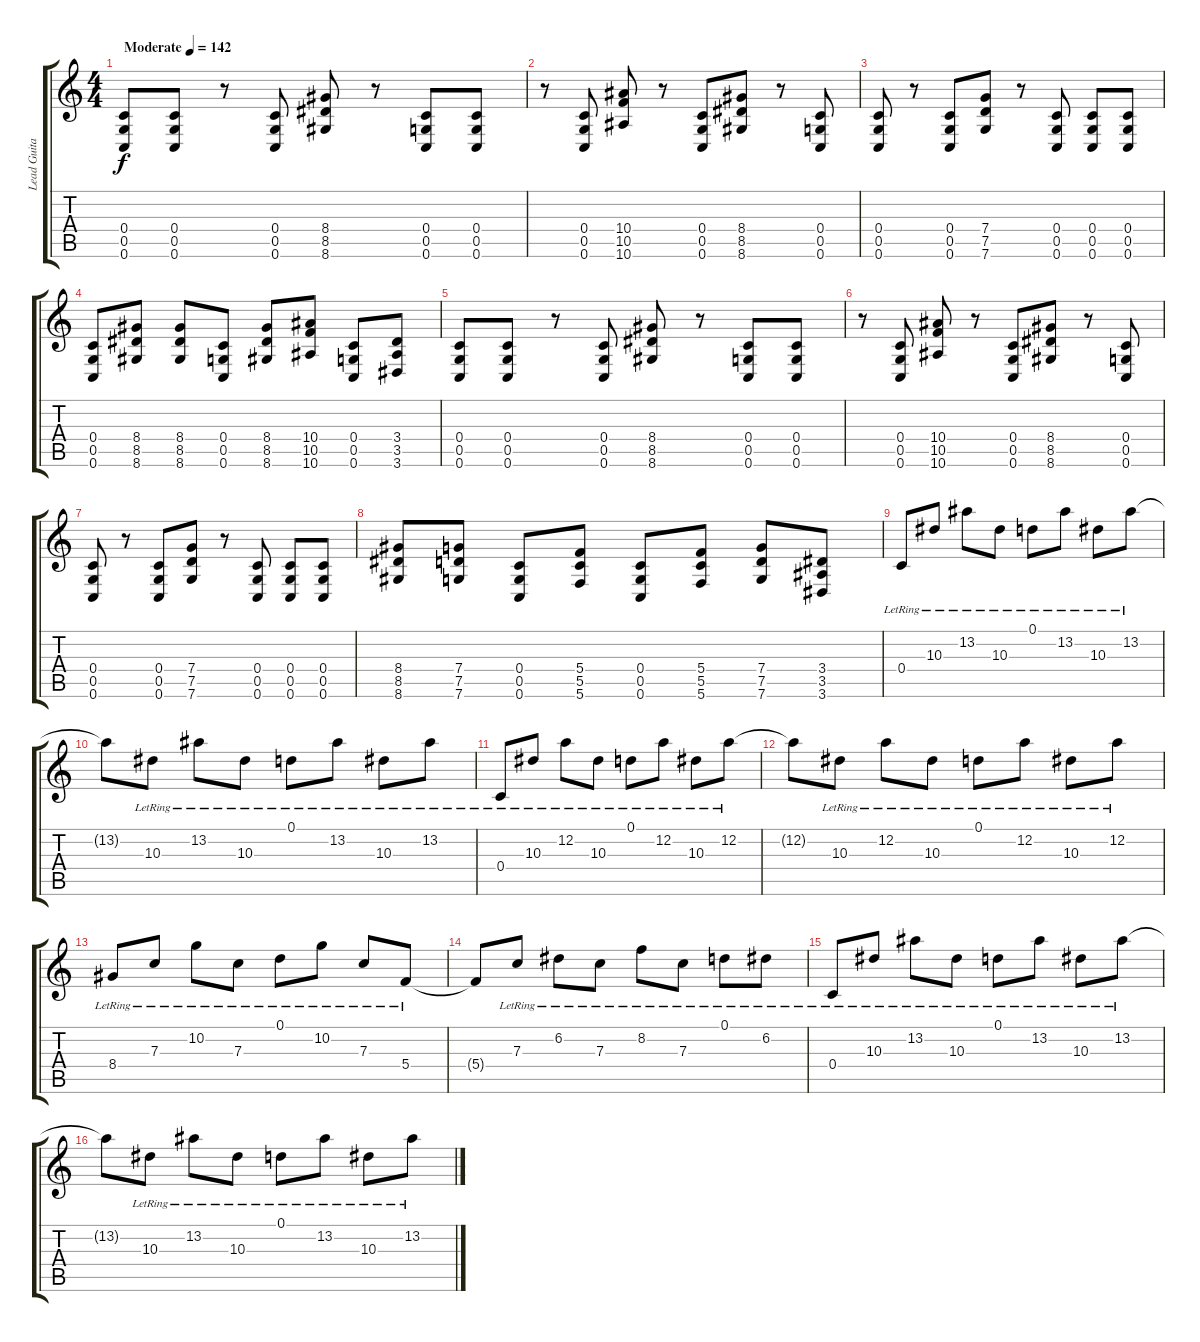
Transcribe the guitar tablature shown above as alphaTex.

\track ("Lead Guitar" "Lead Guita") {instrument distortionguitar}
\staff {score tabs}
\tuning (D4 A3 F3 C3 G2 C2) {hide}
\ts (4 4)
\tempo (142 "Moderate")
\clef g2
\ks c
(0.4 0.5 0.6).8{dy f instrument distortionguitar} (0.4 0.5 0.6).8 r.8 (0.4 0.5 0.6).8 (8.4 8.5 8.6).8 r.8 (0.4 0.5 0.6).8 (0.4 0.5 0.6).8 |
r.8 (0.4 0.5 0.6).8 (10.4 10.5 10.6).8 r.8 (0.4 0.5 0.6).8 (8.4 8.5 8.6).8 r.8 (0.4 0.5 0.6).8 |
(0.4 0.5 0.6).8 r.8 (0.4 0.5 0.6).8 (7.4 7.5 7.6).8 r.8 (0.4 0.5 0.6).8 (0.4 0.5 0.6).8 (0.4 0.5 0.6).8 |
(0.4 0.5 0.6).8 (8.4 8.5 8.6).8 (8.4 8.5 8.6).8 (0.4 0.5 0.6).8 (8.4 8.5 8.6).8 (10.4 10.5 10.6).8 (0.4 0.5 0.6).8 (3.4 3.5 3.6).8 |
(0.4 0.5 0.6).8 (0.4 0.5 0.6).8 r.8 (0.4 0.5 0.6).8 (8.4 8.5 8.6).8 r.8 (0.4 0.5 0.6).8 (0.4 0.5 0.6).8 |
r.8 (0.4 0.5 0.6).8 (10.4 10.5 10.6).8 r.8 (0.4 0.5 0.6).8 (8.4 8.5 8.6).8 r.8 (0.4 0.5 0.6).8 |
(0.4 0.5 0.6).8 r.8 (0.4 0.5 0.6).8 (7.4 7.5 7.6).8 r.8 (0.4 0.5 0.6).8 (0.4 0.5 0.6).8 (0.4 0.5 0.6).8 |
(8.4 8.5 8.6).8 (7.4 7.5 7.6).8 (0.4 0.5 0.6).8 (5.4 5.5 5.6).8 (0.4 0.5 0.6).8 (5.4 5.5 5.6).8 (7.4 7.5 7.6).8 (3.4 3.5 3.6).8 |
0.4{lr}.8{instrument electricguitarclean} 10.3{lr}.8 13.2{lr}.8 10.3{lr}.8 0.1{lr}.8 13.2{lr}.8 10.3{lr}.8 13.2{lr}.8 |
13.2{t}.8 10.3{lr}.8 13.2{lr}.8 10.3{lr}.8 0.1{lr}.8 13.2{lr}.8 10.3{lr}.8 13.2{lr}.8 |
0.4{lr}.8 10.3{lr}.8 12.2{lr}.8 10.3{lr}.8 0.1{lr}.8 12.2{lr}.8 10.3{lr}.8 12.2{lr}.8 |
12.2{t}.8 10.3{lr}.8 12.2{lr}.8 10.3{lr}.8 0.1{lr}.8 12.2{lr}.8 10.3{lr}.8 12.2{lr}.8 |
8.4{lr}.8 7.3{lr}.8 10.2{lr}.8 7.3{lr}.8 0.1{lr}.8 10.2{lr}.8 7.3{lr}.8 5.4{lr}.8 |
5.4{t}.8 7.3{lr}.8 6.2{lr}.8 7.3{lr}.8 8.2{lr}.8 7.3{lr}.8 0.1{lr}.8 6.2{lr}.8 |
0.4{lr}.8 10.3{lr}.8 13.2{lr}.8 10.3{lr}.8 0.1{lr}.8 13.2{lr}.8 10.3{lr}.8 13.2{lr}.8 |
13.2{t}.8 10.3{lr}.8 13.2{lr}.8 10.3{lr}.8 0.1{lr}.8 13.2{lr}.8 10.3{lr}.8 13.2{lr}.8
